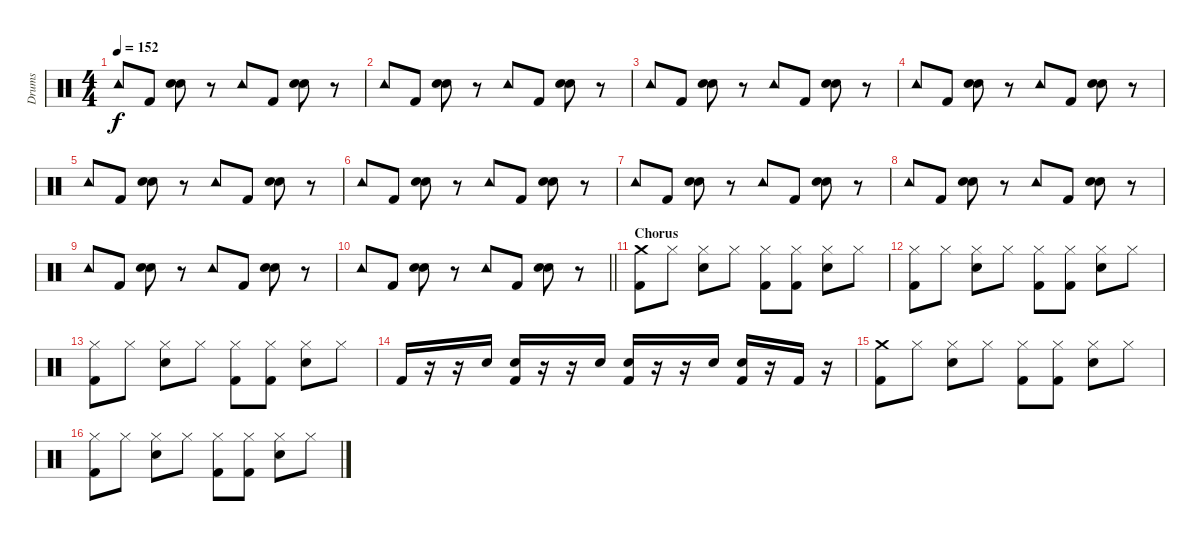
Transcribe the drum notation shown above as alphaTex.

\track ("Drums" "Drums") {instrument percussion}
\staff {score}
\articulation defaults
\ts (4 4)
\tempo 152
\clef neutral
\ks c "Tambourine (hit)".8{dy f} "Kick (hit) 2".8
("Hand Clap (hit)" "Snare (hit) 2").8 r.8 "Tambourine (hit)".8 "Kick (hit) 2".8 ("Hand Clap (hit)" "Snare (hit) 2").8 r.8 |
"Tambourine (hit)".8 "Kick (hit) 2".8 ("Hand Clap (hit)" "Snare (hit) 2").8 r.8 "Tambourine (hit)".8 "Kick (hit) 2".8 ("Hand Clap (hit)" "Snare (hit) 2").8 r.8 |
"Tambourine (hit)".8 "Kick (hit) 2".8 ("Hand Clap (hit)" "Snare (hit) 2").8 r.8 "Tambourine (hit)".8 "Kick (hit) 2".8 ("Hand Clap (hit)" "Snare (hit) 2").8 r.8 |
"Tambourine (hit)".8 "Kick (hit) 2".8 ("Hand Clap (hit)" "Snare (hit) 2").8 r.8 "Tambourine (hit)".8 "Kick (hit) 2".8 ("Hand Clap (hit)" "Snare (hit) 2").8 r.8 |
"Tambourine (hit)".8 "Kick (hit) 2".8 ("Hand Clap (hit)" "Snare (hit) 2").8 r.8 "Tambourine (hit)".8 "Kick (hit) 2".8 ("Hand Clap (hit)" "Snare (hit) 2").8 r.8 |
"Tambourine (hit)".8 "Kick (hit) 2".8 ("Hand Clap (hit)" "Snare (hit) 2").8 r.8 "Tambourine (hit)".8 "Kick (hit) 2".8 ("Hand Clap (hit)" "Snare (hit) 2").8 r.8 |
"Tambourine (hit)".8 "Kick (hit) 2".8 ("Hand Clap (hit)" "Snare (hit) 2").8 r.8 "Tambourine (hit)".8 "Kick (hit) 2".8 ("Hand Clap (hit)" "Snare (hit) 2").8 r.8 |
"Tambourine (hit)".8 "Kick (hit) 2".8 ("Hand Clap (hit)" "Snare (hit) 2").8 r.8 "Tambourine (hit)".8 "Kick (hit) 2".8 ("Hand Clap (hit)" "Snare (hit) 2").8 r.8 |
"Tambourine (hit)".8 "Kick (hit) 2".8 ("Hand Clap (hit)" "Snare (hit) 2").8 r.8 "Tambourine (hit)".8 "Kick (hit) 2".8 ("Hand Clap (hit)" "Snare (hit) 2").8 r.8 |
\barLineRight lightlight "Tambourine (hit)".8 "Kick (hit) 2".8
("Hand Clap (hit)" "Snare (hit) 2").8 r.8 "Tambourine (hit)".8 "Kick (hit) 2".8 ("Hand Clap (hit)" "Snare (hit) 2").8 r.8 |
\section ("" "Chorus")
("Crash medium (hit)" "Kick (hit) 2").8 "Hi-Hat (closed)".8 ("Hi-Hat (closed)" "Snare (hit) 2").8 "Hi-Hat (closed)".8 ("Hi-Hat (closed)" "Kick (hit) 2").8 ("Hi-Hat (closed)" "Kick (hit) 2").8 ("Hi-Hat (closed)" "Snare (hit) 2").8 "Hi-Hat (closed)".8 |
("Hi-Hat (closed)" "Kick (hit) 2").8 "Hi-Hat (closed)".8 ("Hi-Hat (closed)" "Snare (hit) 2").8 "Hi-Hat (closed)".8 ("Hi-Hat (closed)" "Kick (hit) 2").8 ("Hi-Hat (closed)" "Kick (hit) 2").8 ("Hi-Hat (closed)" "Snare (hit) 2").8 "Hi-Hat (closed)".8 |
("Hi-Hat (closed)" "Kick (hit) 2").8 "Hi-Hat (closed)".8 ("Hi-Hat (closed)" "Snare (hit) 2").8 "Hi-Hat (closed)".8 ("Hi-Hat (closed)" "Kick (hit) 2").8 ("Hi-Hat (closed)" "Kick (hit) 2").8 ("Hi-Hat (closed)" "Snare (hit) 2").8 "Hi-Hat (closed)".8 |
"Kick (hit) 2".16 r.16 r.16 "Snare (hit) 2".16 ("Snare (hit) 2" "Kick (hit) 2").16 r.16 r.16 "Snare (hit) 2".16 ("Snare (hit) 2" "Kick (hit) 2").16 r.16 r.16 "Snare (hit) 2".16 ("Snare (hit) 2" "Kick (hit) 2").16 r.16 "Kick (hit) 2".16 r.16 |
("Crash medium (hit)" "Kick (hit) 2").8 "Hi-Hat (closed)".8 ("Hi-Hat (closed)" "Snare (hit) 2").8 "Hi-Hat (closed)".8 ("Hi-Hat (closed)" "Kick (hit) 2").8 ("Hi-Hat (closed)" "Kick (hit) 2").8 ("Hi-Hat (closed)" "Snare (hit) 2").8 "Hi-Hat (closed)".8 |
("Hi-Hat (closed)" "Kick (hit) 2").8 "Hi-Hat (closed)".8 ("Hi-Hat (closed)" "Snare (hit) 2").8 "Hi-Hat (closed)".8 ("Hi-Hat (closed)" "Kick (hit) 2").8 ("Hi-Hat (closed)" "Kick (hit) 2").8 ("Hi-Hat (closed)" "Snare (hit) 2").8 "Hi-Hat (closed)".8
